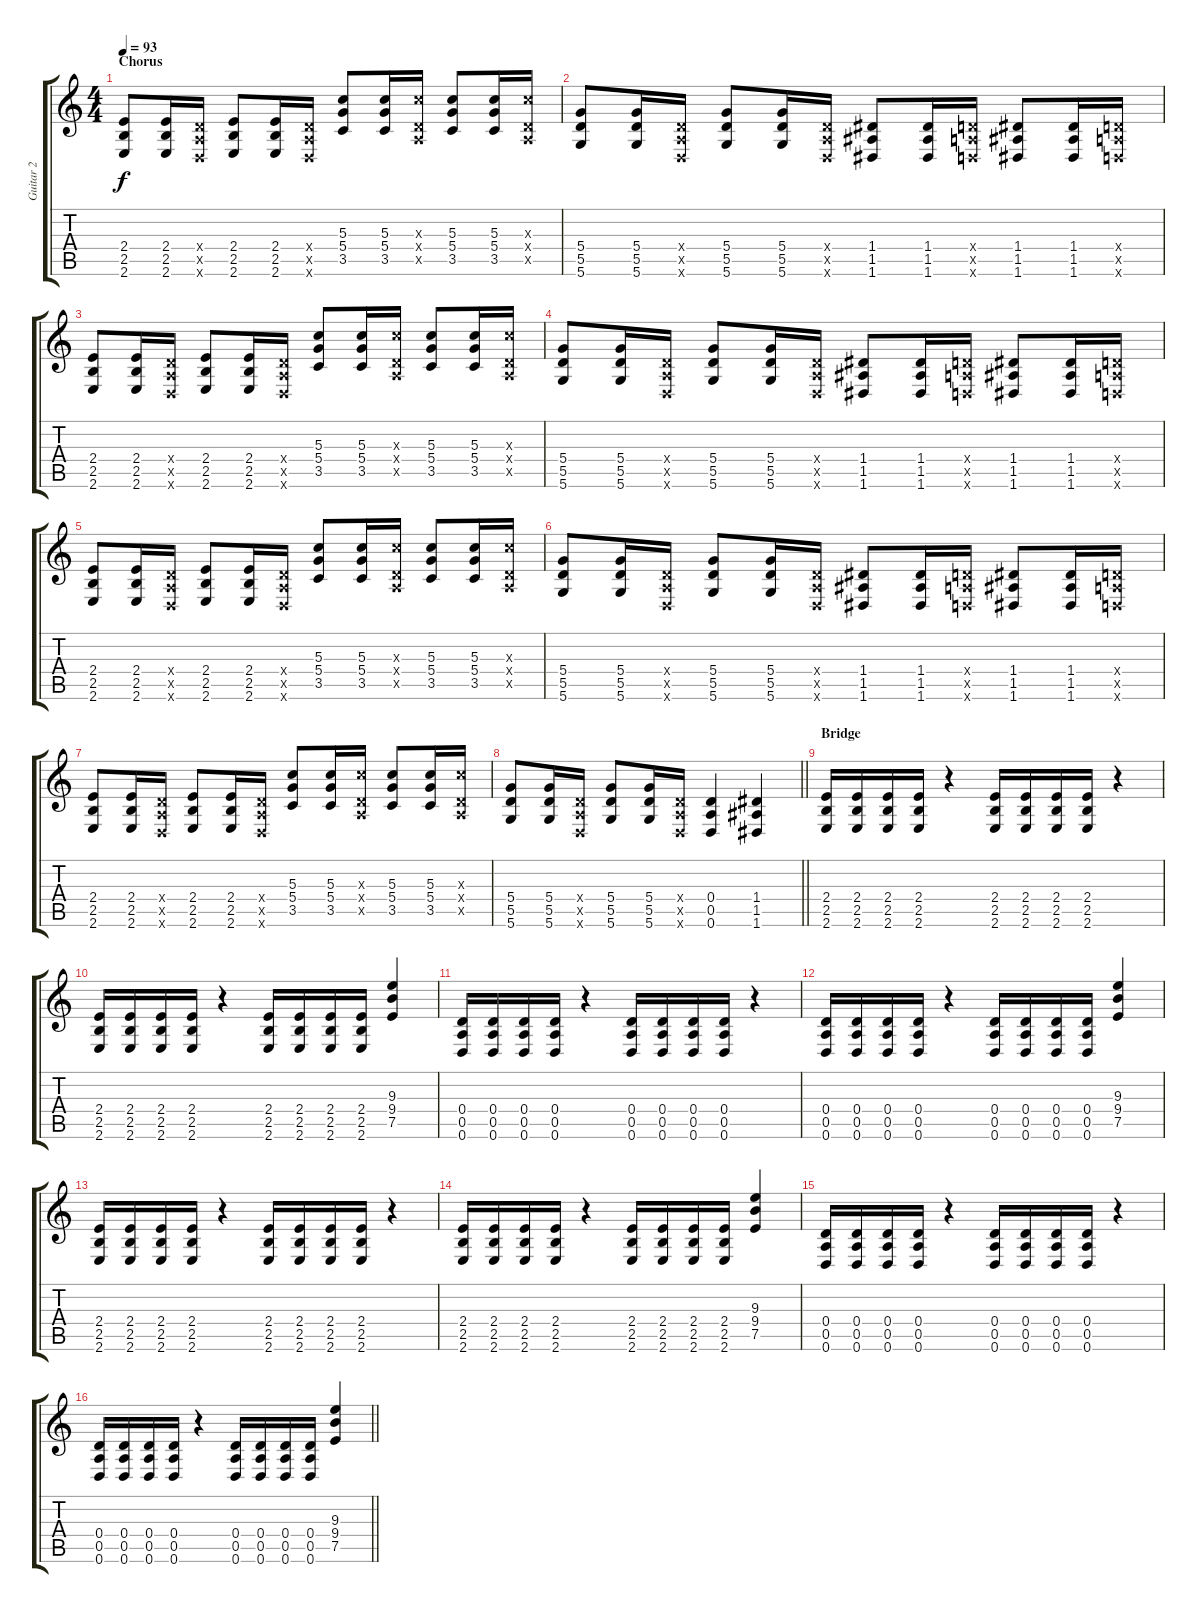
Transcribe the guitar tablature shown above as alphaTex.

\track ("Guitar 2" "Guitar 2") {instrument overdrivenguitar}
\staff {score tabs}
\tuning (E4 B3 G3 D3 A2 D2) {hide}
\ts (4 4)
\section ("" "Chorus")
\tempo 93
\clef g2
\ks c
(2.4 2.5 2.6).8{dy f} (2.4 2.5 2.6).16 (0.4{x} 0.5{x} 0.6{x}).16 (2.4 2.5 2.6).8 (2.4 2.5 2.6).16 (0.4{x} 0.5{x} 0.6{x}).16 (5.3 5.4 3.5).8 (5.3 5.4 3.5).16 (5.3{x} 0.4{x} 0.5{x}).16 (5.3 5.4 3.5).8 (5.3 5.4 3.5).16 (5.3{x} 0.4{x} 0.5{x}).16 |
(5.4 5.5 5.6).8 (5.4 5.5 5.6).16 (0.4{x} 0.5{x} 0.6{x}).16 (5.4 5.5 5.6).8 (5.4 5.5 5.6).16 (0.4{x} 0.5{x} 0.6{x}).16 (1.4 1.5 1.6).8 (1.4 1.5 1.6).16 (0.4{x} 0.5{x} 0.6{x}).16 (1.4 1.5 1.6).8 (1.4 1.5 1.6).16 (0.4{x} 0.5{x} 0.6{x}).16 |
(2.4 2.5 2.6).8 (2.4 2.5 2.6).16 (0.4{x} 0.5{x} 0.6{x}).16 (2.4 2.5 2.6).8 (2.4 2.5 2.6).16 (0.4{x} 0.5{x} 0.6{x}).16 (5.3 5.4 3.5).8 (5.3 5.4 3.5).16 (5.3{x} 0.4{x} 0.5{x}).16 (5.3 5.4 3.5).8 (5.3 5.4 3.5).16 (5.3{x} 0.4{x} 0.5{x}).16 |
(5.4 5.5 5.6).8 (5.4 5.5 5.6).16 (0.4{x} 0.5{x} 0.6{x}).16 (5.4 5.5 5.6).8 (5.4 5.5 5.6).16 (0.4{x} 0.5{x} 0.6{x}).16 (1.4 1.5 1.6).8 (1.4 1.5 1.6).16 (0.4{x} 0.5{x} 0.6{x}).16 (1.4 1.5 1.6).8 (1.4 1.5 1.6).16 (0.4{x} 0.5{x} 0.6{x}).16 |
(2.4 2.5 2.6).8 (2.4 2.5 2.6).16 (0.4{x} 0.5{x} 0.6{x}).16 (2.4 2.5 2.6).8 (2.4 2.5 2.6).16 (0.4{x} 0.5{x} 0.6{x}).16 (5.3 5.4 3.5).8 (5.3 5.4 3.5).16 (5.3{x} 0.4{x} 0.5{x}).16 (5.3 5.4 3.5).8 (5.3 5.4 3.5).16 (5.3{x} 0.4{x} 0.5{x}).16 |
(5.4 5.5 5.6).8 (5.4 5.5 5.6).16 (0.4{x} 0.5{x} 0.6{x}).16 (5.4 5.5 5.6).8 (5.4 5.5 5.6).16 (0.4{x} 0.5{x} 0.6{x}).16 (1.4 1.5 1.6).8 (1.4 1.5 1.6).16 (0.4{x} 0.5{x} 0.6{x}).16 (1.4 1.5 1.6).8 (1.4 1.5 1.6).16 (0.4{x} 0.5{x} 0.6{x}).16 |
(2.4 2.5 2.6).8 (2.4 2.5 2.6).16 (0.4{x} 0.5{x} 0.6{x}).16 (2.4 2.5 2.6).8 (2.4 2.5 2.6).16 (0.4{x} 0.5{x} 0.6{x}).16 (5.3 5.4 3.5).8 (5.3 5.4 3.5).16 (5.3{x} 0.4{x} 0.5{x}).16 (5.3 5.4 3.5).8 (5.3 5.4 3.5).16 (5.3{x} 0.4{x} 0.5{x}).16 |
\barLineRight lightlight
(5.4 5.5 5.6).8 (5.4 5.5 5.6).16 (0.4{x} 0.5{x} 0.6{x}).16 (5.4 5.5 5.6).8 (5.4 5.5 5.6).16 (0.4{x} 0.5{x} 0.6{x}).16 (0.4 0.5 0.6).4 (1.4 1.5 1.6).4 |
\section ("" "Bridge")
(2.4 2.5 2.6).16 (2.4 2.5 2.6).16 (2.4 2.5 2.6).16 (2.4 2.5 2.6).16 r.4 (2.4 2.5 2.6).16 (2.4 2.5 2.6).16 (2.4 2.5 2.6).16 (2.4 2.5 2.6).16 r.4 |
(2.4 2.5 2.6).16 (2.4 2.5 2.6).16 (2.4 2.5 2.6).16 (2.4 2.5 2.6).16 r.4 (2.4 2.5 2.6).16 (2.4 2.5 2.6).16 (2.4 2.5 2.6).16 (2.4 2.5 2.6).16 (9.3 9.4 7.5).4 |
(0.4 0.5 0.6).16 (0.4 0.5 0.6).16 (0.4 0.5 0.6).16 (0.4 0.5 0.6).16 r.4 (0.4 0.5 0.6).16 (0.4 0.5 0.6).16 (0.4 0.5 0.6).16 (0.4 0.5 0.6).16 r.4 |
(0.4 0.5 0.6).16 (0.4 0.5 0.6).16 (0.4 0.5 0.6).16 (0.4 0.5 0.6).16 r.4 (0.4 0.5 0.6).16 (0.4 0.5 0.6).16 (0.4 0.5 0.6).16 (0.4 0.5 0.6).16 (9.3 9.4 7.5).4 |
(2.4 2.5 2.6).16 (2.4 2.5 2.6).16 (2.4 2.5 2.6).16 (2.4 2.5 2.6).16 r.4 (2.4 2.5 2.6).16 (2.4 2.5 2.6).16 (2.4 2.5 2.6).16 (2.4 2.5 2.6).16 r.4 |
(2.4 2.5 2.6).16 (2.4 2.5 2.6).16 (2.4 2.5 2.6).16 (2.4 2.5 2.6).16 r.4 (2.4 2.5 2.6).16 (2.4 2.5 2.6).16 (2.4 2.5 2.6).16 (2.4 2.5 2.6).16 (9.3 9.4 7.5).4 |
(0.4 0.5 0.6).16 (0.4 0.5 0.6).16 (0.4 0.5 0.6).16 (0.4 0.5 0.6).16 r.4 (0.4 0.5 0.6).16 (0.4 0.5 0.6).16 (0.4 0.5 0.6).16 (0.4 0.5 0.6).16 r.4 |
\barLineRight lightlight
(0.4 0.5 0.6).16 (0.4 0.5 0.6).16 (0.4 0.5 0.6).16 (0.4 0.5 0.6).16 r.4 (0.4 0.5 0.6).16 (0.4 0.5 0.6).16 (0.4 0.5 0.6).16 (0.4 0.5 0.6).16 (9.3 9.4 7.5).4
